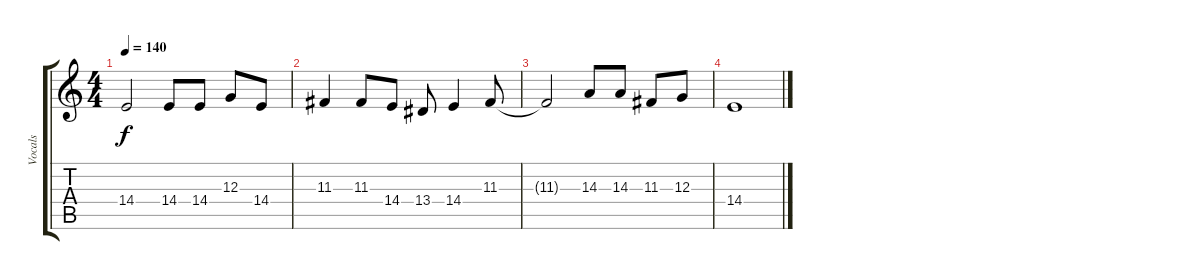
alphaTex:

\track ("Vocals" "Vocals") {instrument panflute}
\staff {score tabs}
\tuning (E4 B3 G3 D3 A2 E2) {hide}
\ts (4 4)
\tempo 140
\clef g2
\ks c
14.4{t}.2{dy f} 14.4.8 14.4.8 12.3.8 14.4.8 |
11.3.4 11.3.8 14.4.8 13.4.8 14.4.4 11.3.8 |
11.3{t}.2 14.3.8 14.3.8 11.3.8 12.3.8 |
14.4.1
